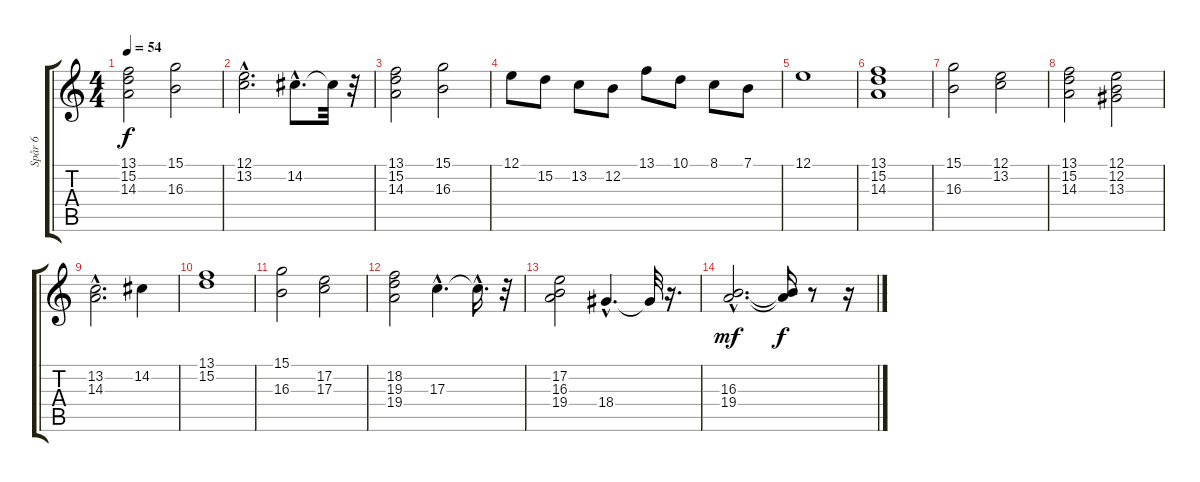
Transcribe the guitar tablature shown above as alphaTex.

\track ("Spår 6" "Spår 6") {instrument choiraahs}
\staff {score tabs}
\tuning (E4 B3 G3 D3 A2 E2) {hide}
\ts (4 4)
\tempo 54
\clef g2
\ks c
(13.1 15.2 14.3).2{dy f} (15.1 16.3).2 |
(12.1{hac} 13.2{hac}).2{d} 14.2{hac}.8{d} 14.2{t}.32 r.32 |
(13.1 15.2 14.3).2 (15.1 16.3).2 |
12.1.8 15.2.8 13.2.8 12.2.8 13.1.8 10.1.8 8.1.8 7.1.8 |
12.1.1 |
(13.1 15.2 14.3).1 |
(15.1 16.3).2 (12.1 13.2).2 |
(13.1 15.2 14.3).2 (12.1 12.2 13.3).2 |
(13.2{hac} 14.3{hac}).2{d} 14.2.4 |
(13.1 15.2).1 |
(15.1 16.3).2 (17.2 17.3).2 |
(18.2 19.3 19.4).2 17.3{hac}.4{d} 17.3{hac t}.16{d} r.32 |
(17.2 16.3 19.4).2 18.4{hac}.4{d} 18.4{t}.32 r.16{d} |
(16.3{hac} 19.4{hac}).2{d dy mf} (16.3{t} 19.4{t}).16{dy f} r.8 r.16
